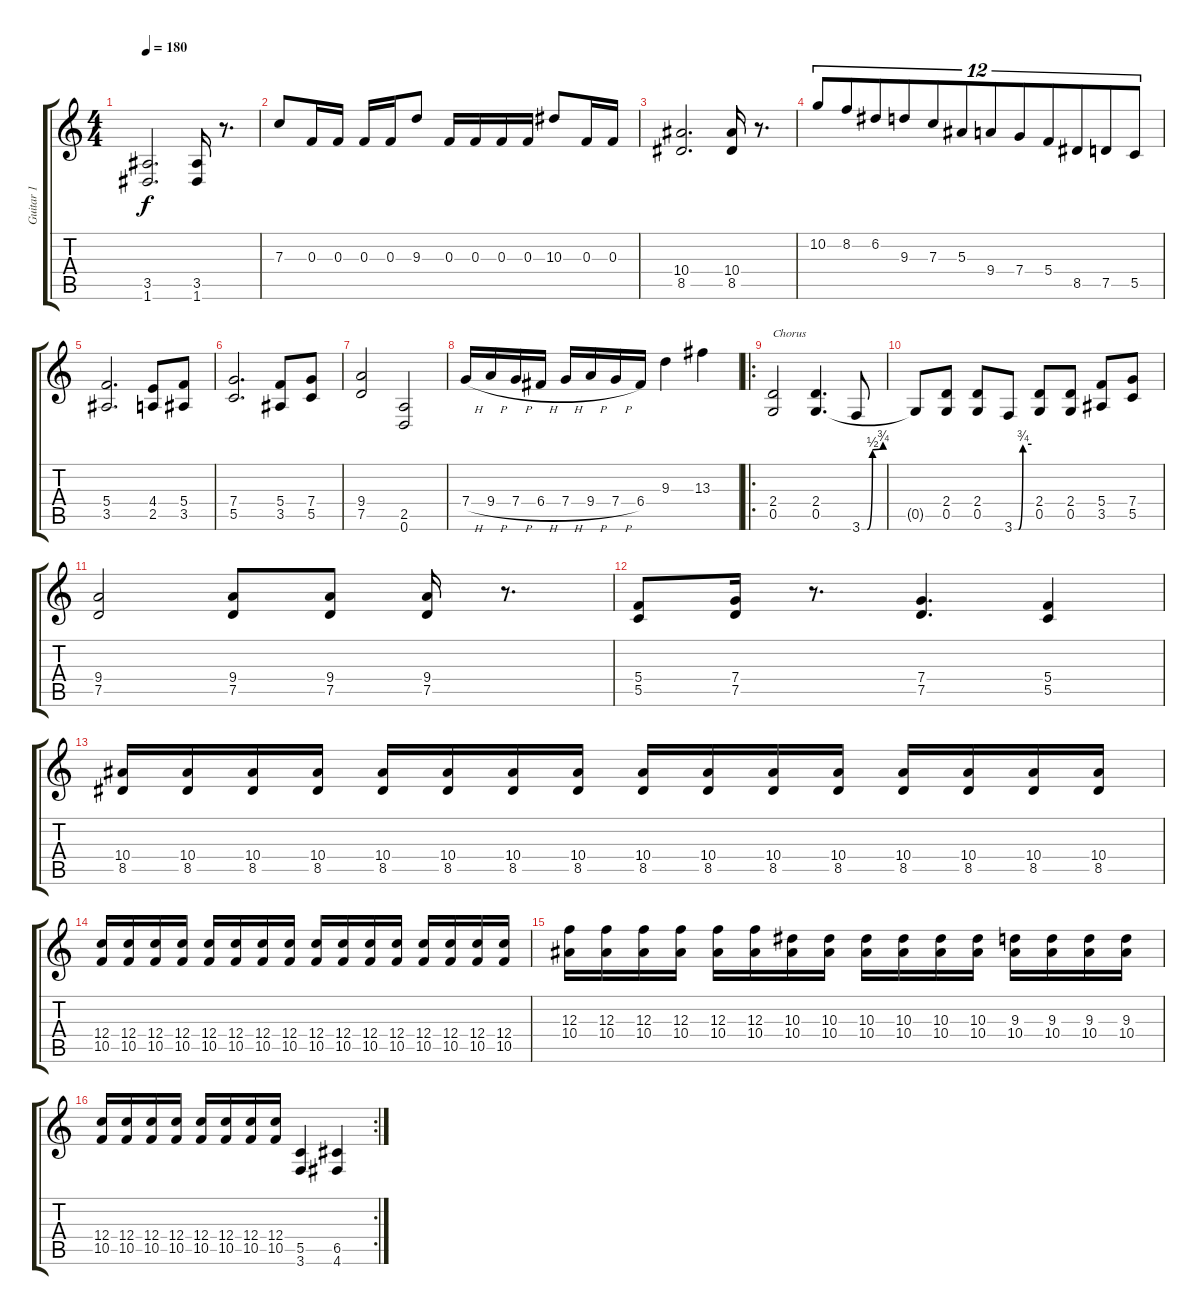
\track ("Guitar 1" "Guitar 1") {instrument acousticguitarnylon}
\staff {score tabs}
\tuning (D4 A3 F3 C3 G2 D2) {hide}
\ts (4 4)
\tempo 180
\clef g2
\ks c
(3.5 1.6).2{d dy f} (3.5 1.6).16 r.8{d} |
7.3.8 0.3.16 0.3.16 0.3.16 0.3.16 9.3.8 0.3.16 0.3.16 0.3.16 0.3.16 10.3.8 0.3.16 0.3.16 |
(10.4 8.5).2{d} (10.4 8.5).16 r.8{d} |
10.2.8{tu (12 8)} 8.2.8{tu (12 8)} 6.2.8{tu (12 8)} 9.3.8{tu (12 8)} 7.3.8{tu (12 8)} 5.3.8{tu (12 8)} 9.4.8{tu (12 8)} 7.4.8{tu (12 8)} 5.4.8{tu (12 8)} 8.5.8{tu (12 8)} 7.5.8{tu (12 8)} 5.5.8{tu (12 8)} |
(5.4 3.5).2{d} (4.4 2.5).8 (5.4 3.5).8 |
(7.4 5.5).2{d} (5.4 3.5).8 (7.4 5.5).8 |
(9.4 7.5).2 (2.5 0.6).2 |
7.4{h}.16 9.4{h}.16 7.4{h}.16 6.4{h}.16 7.4{h}.16 9.4{h}.16 7.4{h}.16 6.4.16 9.3.4 13.3.4 |
\ro
(2.4 0.5).2{txt "Chorus"} (2.4 0.5).4{d} 3.6{be (custom 0 0 15 0 30 2 60 3)}.8 |
0.5{t}.8 (2.4 0.5).8 (2.4 0.5).8 3.6{be (custom 0 0 15 0 30 3 60 3)}.8 (2.4 0.5).8 (2.4 0.5).8 (5.4 3.5).8 (7.4 5.5).8 |
(9.4 7.5).2 (9.4 7.5).8 (9.4 7.5).8 (9.4 7.5).16 r.8{d} |
(5.4 5.5).8 (7.4 7.5).16 r.8{d} (7.4 7.5).4{d} (5.4 5.5).4 |
(10.4 8.5).16 (10.4 8.5).16 (10.4 8.5).16 (10.4 8.5).16 (10.4 8.5).16 (10.4 8.5).16 (10.4 8.5).16 (10.4 8.5).16 (10.4 8.5).16 (10.4 8.5).16 (10.4 8.5).16 (10.4 8.5).16 (10.4 8.5).16 (10.4 8.5).16 (10.4 8.5).16 (10.4 8.5).16 |
(12.4 10.5).16 (12.4 10.5).16 (12.4 10.5).16 (12.4 10.5).16 (12.4 10.5).16 (12.4 10.5).16 (12.4 10.5).16 (12.4 10.5).16 (12.4 10.5).16 (12.4 10.5).16 (12.4 10.5).16 (12.4 10.5).16 (12.4 10.5).16 (12.4 10.5).16 (12.4 10.5).16 (12.4 10.5).16 |
(12.3 10.4).16 (12.3 10.4).16 (12.3 10.4).16 (12.3 10.4).16 (12.3 10.4).16 (12.3 10.4).16 (10.3 10.4).16 (10.3 10.4).16 (10.3 10.4).16 (10.3 10.4).16 (10.3 10.4).16 (10.3 10.4).16 (9.3 10.4).16 (9.3 10.4).16 (9.3 10.4).16 (9.3 10.4).16 |
\rc 2
(12.4 10.5).16 (12.4 10.5).16 (12.4 10.5).16 (12.4 10.5).16 (12.4 10.5).16 (12.4 10.5).16 (12.4 10.5).16 (12.4 10.5).16 (5.5 3.6).4 (6.5 4.6).4
